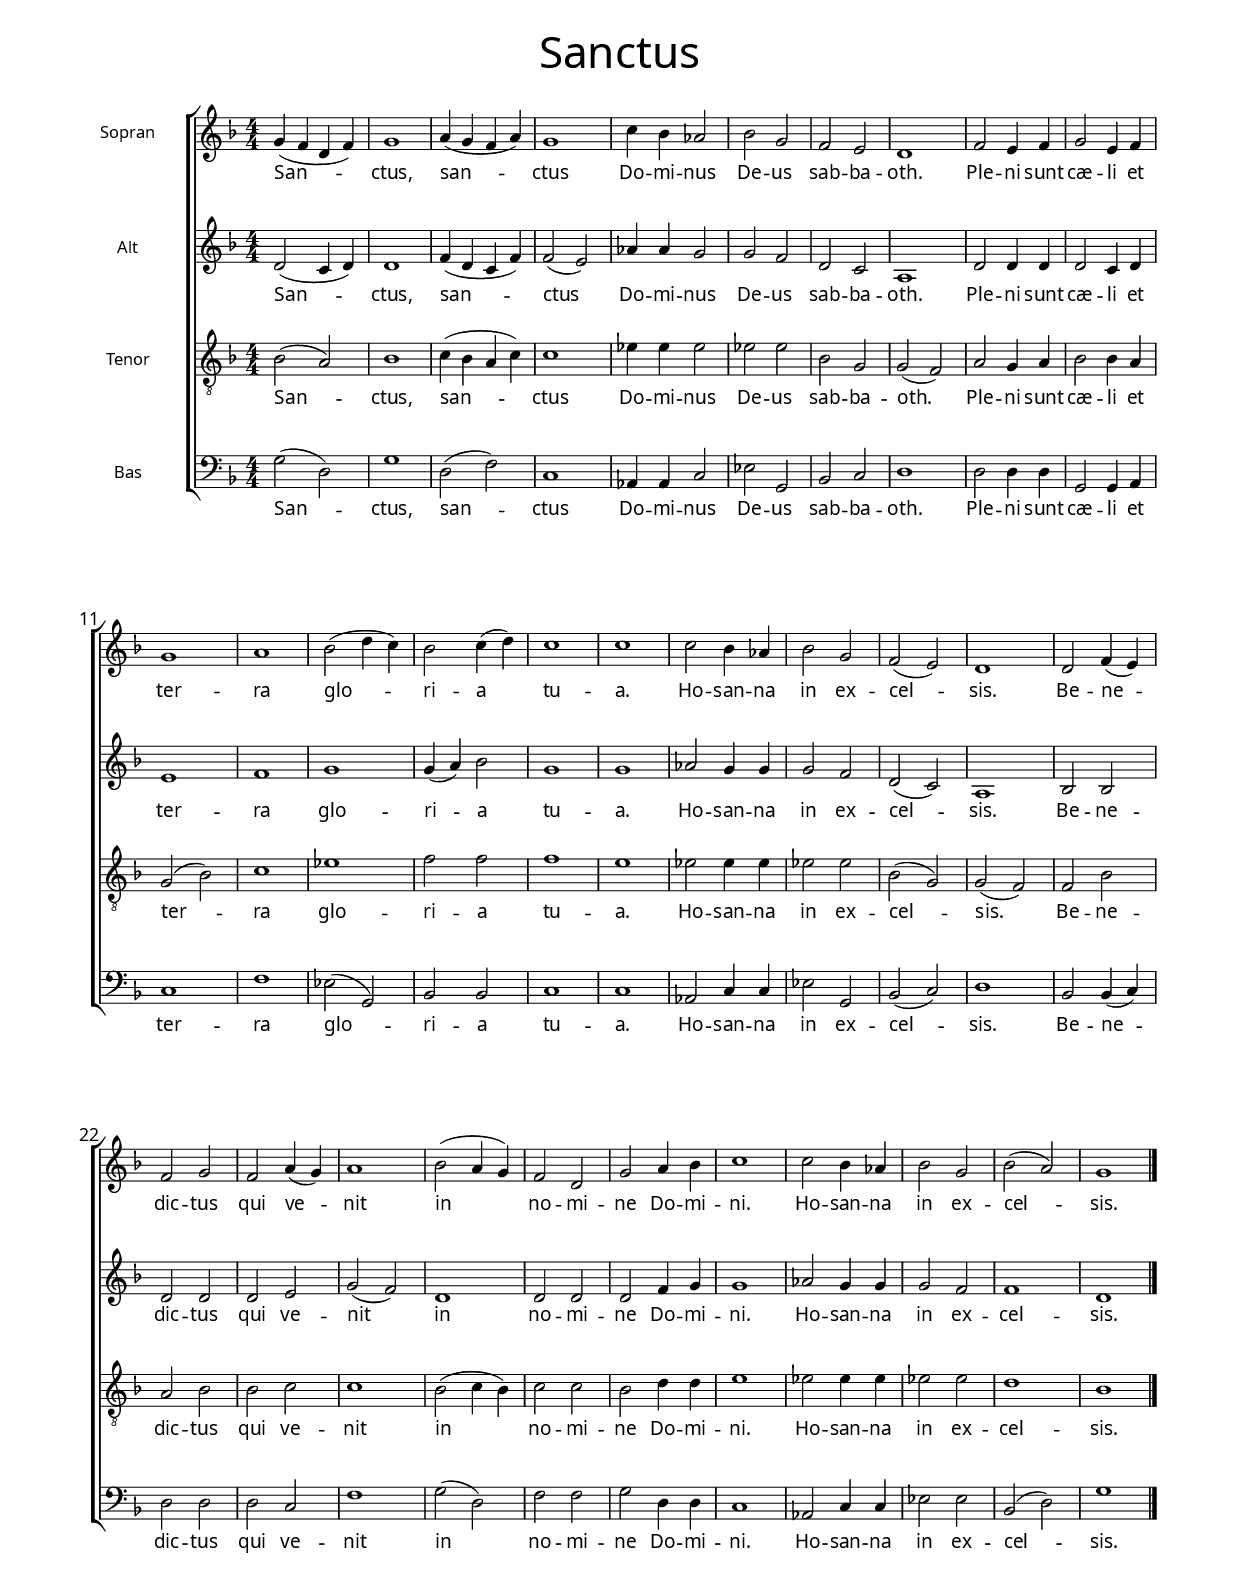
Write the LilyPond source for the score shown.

\version "2.18.2"

\include "./common.ly"

\paper {
 #(define fonts
    (make-pango-font-tree
      "Libre Baskerville"
      "Libre Baskerville"
      "Libre Baskerville"
      (/ staff-height pt 20)))
}

\header {
  title = "Sanctus"
}

sopNotes = \relative c'' {
  
  % Sanctus
  g4( f d f)
  g1
  a4( g f a)
  g1
  
  % Dominus
  c4 bes as2
  bes g
  f e
  d1
  
  % Pleni
  f2 e4 f
  g2 e4 f
  g1
  a
  
  % Gloria
  bes2( d4 c)
  bes2 c4( d)
  c1
  c
  
  % Hosanna
  c2 bes4 as
  bes2 g
  f( e)
  d1
  
  % Benedictus
  d2 f4( e)
  f2 g
  f a4( g)
  a1
  
  bes2( a4 g)
  f2 d
  g a4 bes
  c1
  
  % Hosanna
  c2 bes4 as
  bes2 g
  bes( a)
  g1
  
  \bar "|."

}

altNotes = \relative c' {
  
  % Sanctus
  d2( c4 d)
  d1
  f4( d c f)
  f2( e)
  
  % Dominus
  as4 as g2
  g f
  d c
  a1
  
  % Pleni
  d2 d4 d
  d2 c4 d
  e1
  f
  
  % Gloria
  g1
  g4( a) bes2
  g1
  g
  
  % Hosanna
  as2 g4 g
  g2 f
  d( c)
  a1
  
  % Benedictus
  bes2 bes
  d d
  d e
  g( f)
  
  d1
  d2 d
  d f4 g
  g1
  
  % Hosanna
  as2 g4 g
  g2 f
  f1
  d
}

tenNotes = \relative c' {
  
  % Sanctus
  bes2( a)
  bes1
  c4( bes a c)
  c1
  
  % Dominus
  es4 es es2
  es es
  bes g
  g( f)
  
  % Pleni
  a2 g4 a
  bes2 bes4 a
  g2( bes)
  c1
  
  % Gloria
  es1
  f2 f
  f1
  e
  
  % Hosanna
  es2 es4 es
  es2 es
  bes2( g)
  g( f)
  
  % Benedictus
  f2 bes
  a bes
  bes c
  c1
  
  bes2( c4 bes)
  c2 c
  bes d4 d
  e1
  
  % Hosanna
  es2 es4 es
  es2 es
  d1
  bes
}

basNotes = \relative c' {
  
  % Sanctus
  g2( d)
  g1
  d2( f)
  c1
  
  % Dominus
  as4 as c2
  es g,
  bes c
  d1
  
  % Pleni
  d2 d4 d
  g,2 g4 a
  c1
  f
  
  % Gloria
  es2( g,)
  bes bes
  c1
  c
  
  % Hosanna
  as2 c4 c
  es2 g,
  bes( c)
  d1
  
  % Benedictus
  bes2 bes4( c)
  d2 d
  d c
  f1
  g2( d)
  f f
  g d4 d
  c1
  
  % Hosanna
  as2 c4 c
  es2 es
  bes( d)
  g1
}

lyricsA = \lyricmode {
  San -- ctus, san -- ctus
  Do -- mi -- nus De -- us sab -- ba -- oth.
  Ple -- ni sunt cæ -- li et ter -- ra glo -- ri -- a tu -- a.
  Ho -- san -- na in ex -- cel -- sis.
  Be -- ne -- dic -- tus qui ve -- nit in no -- mi -- ne Do -- mi -- ni.
  Ho -- san -- na in ex -- cel -- sis.
}

\score {
  <<
    \new ChoirStaff <<
      \new Voice = Sop { 
        \set Staff.instrumentName = "Sopran"
        \time 4/4
        %\transpose g bes {
        \key g \dorian 
        \sopNotes } %}
        \new Lyrics \lyricsto "Sop" \lyricsA
      \new Voice = Alt {
        \set Staff.instrumentName = "Alt"
        %\transpose g bes {
        \key g \dorian
        \altNotes } %}
        \new Lyrics \lyricsto "Alt" \lyricsA
      \new Voice = Ten {
        \set Staff.instrumentName = "Tenor"
        %\transpose g bes {
        \clef "treble_8"
        \key g \dorian
        \tenNotes } %}
        \new Lyrics \lyricsto "Ten" \lyricsA
      \new Voice = Bas {
        \set Staff.instrumentName = "Bas"
        \clef bass
        %\transpose g bes {
        \key g \dorian
        \basNotes } %}
        \new Lyrics \lyricsto "Bas" \lyricsA
    >>
  >>

  \layout { }

}
